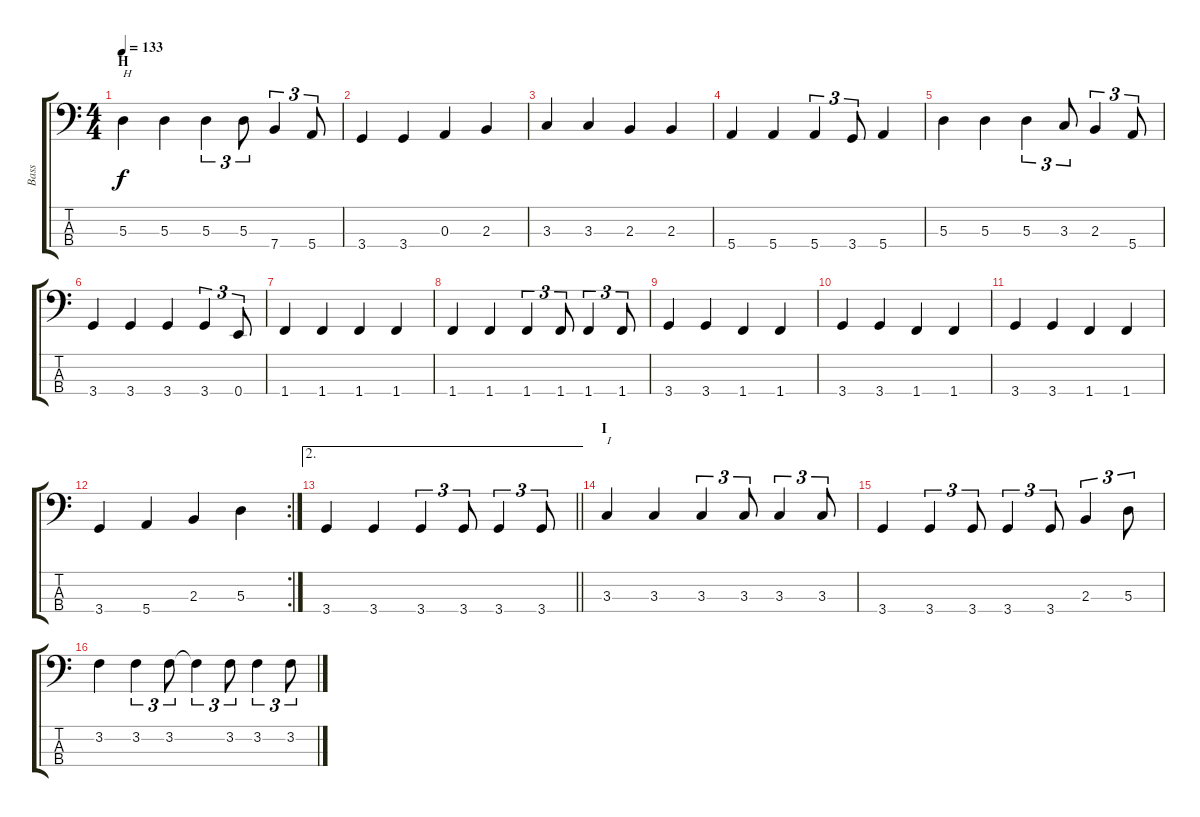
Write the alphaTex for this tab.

\track ("Bass" "Bass") {instrument electricbasspick}
\staff {score tabs}
\tuning (G2 D2 A1 E1) {hide}
\ts (4 4)
\section ("" "H")
\tempo 133
\clef f4
\ks c
5.3.4{txt "H" dy f} 5.3.4 5.3.4{tu (3 2)} 5.3.8{tu (3 2)} 7.4.4{tu (3 2)} 5.4.8{tu (3 2)} |
3.4.4 3.4.4 0.3.4 2.3.4 |
3.3.4 3.3.4 2.3.4 2.3.4 |
5.4.4 5.4.4 5.4.4{tu (3 2)} 3.4.8{tu (3 2)} 5.4.4 |
5.3.4 5.3.4 5.3.4{tu (3 2)} 3.3.8{tu (3 2)} 2.3.4{tu (3 2)} 5.4.8{tu (3 2)} |
3.4.4 3.4.4 3.4.4 3.4.4{tu (3 2)} 0.4.8{tu (3 2)} |
1.4.4 1.4.4 1.4.4 1.4.4 |
1.4.4 1.4.4 1.4.4{tu (3 2)} 1.4.8{tu (3 2)} 1.4.4{tu (3 2)} 1.4.8{tu (3 2)} |
3.4.4 3.4.4 1.4.4 1.4.4 |
3.4.4 3.4.4 1.4.4 1.4.4 |
3.4.4 3.4.4 1.4.4 1.4.4 |
\rc 2
3.4.4 5.4.4 2.3.4 5.3.4 |
\ae 2
\barLineRight lightlight
3.4.4 3.4.4 3.4.4{tu (3 2)} 3.4.8{tu (3 2)} 3.4.4{tu (3 2)} 3.4.8{tu (3 2)} |
\section ("" "I")
3.3.4{txt "I"} 3.3.4 3.3.4{tu (3 2)} 3.3.8{tu (3 2)} 3.3.4{tu (3 2)} 3.3.8{tu (3 2)} |
3.4.4 3.4.4{tu (3 2)} 3.4.8{tu (3 2)} 3.4.4{tu (3 2)} 3.4.8{tu (3 2)} 2.3.4{tu (3 2)} 5.3.8{tu (3 2)} |
3.2.4 3.2.4{tu (3 2)} 3.2.8{tu (3 2)} 3.2{t}.4{tu (3 2)} 3.2.8{tu (3 2)} 3.2.4{tu (3 2)} 3.2.8{tu (3 2)}
